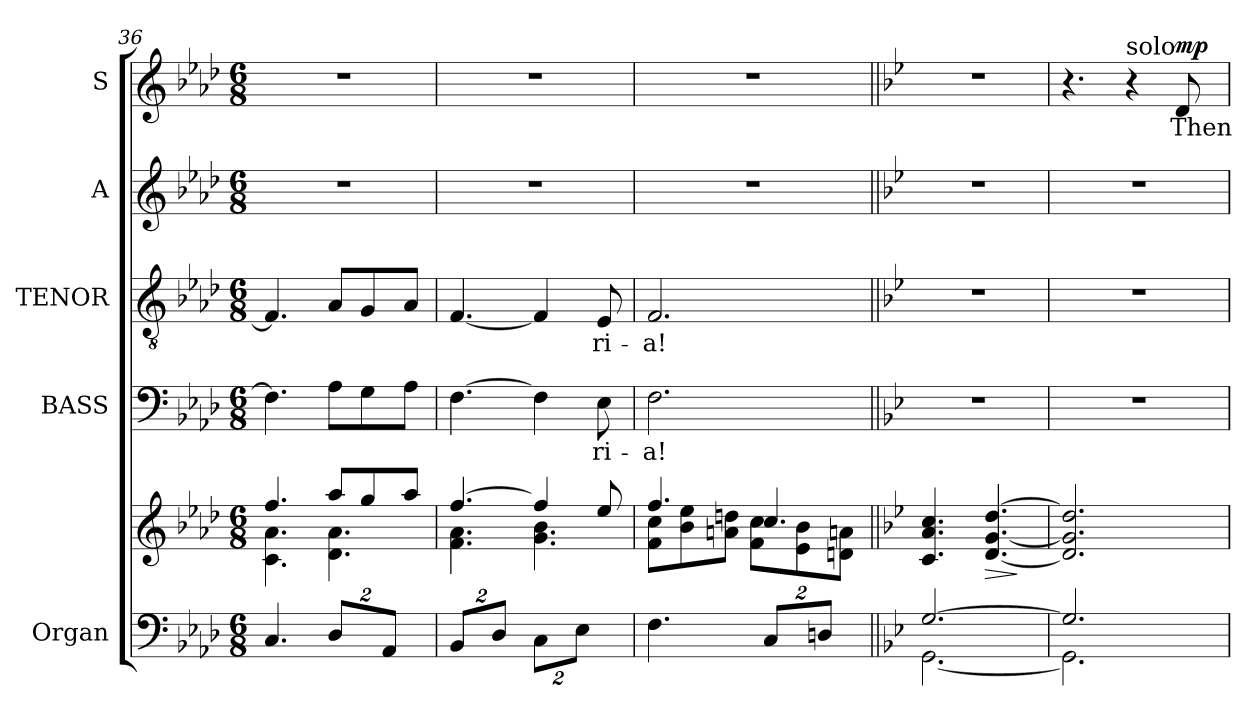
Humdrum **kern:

**kern	**kern	**dynam	**kern	**text	**kern	**text	**kern	**kern	**text	**dynam
*part5	*part5	*part5	*part4	*part4	*part3	*part3	*part2	*part1	*part1	*part1
*staff6	*staff5	*staff5/6	*staff4	*staff4	*staff3	*staff3	*staff2	*staff1	*staff1	*staff1
*I"Organ	*	*	*I"BASS	*	*I"TENOR	*	*I"A	*I"S	*	*
*I'Org.	*	*	*I'B.	*	*I'T.	*	*I'A.	*I'S.	*	*
*clefF4	*clefG2	*	*clefF4	*	*clefGv2	*	*clefG2	*clefG2	*	*
*	*	*	*	*	*ITrd7c12	*	*	*	*	*
*k[b-e-a-d-]	*k[b-e-a-d-]	*	*k[b-e-a-d-]	*	*k[b-e-a-d-]	*	*k[b-e-a-d-]	*k[b-e-a-d-]	*	*
*A-:	*A-:	*	*A-:	*	*A-:	*	*A-:	*A-:	*	*
*M6/8	*M6/8	*	*M6/8	*	*M6/8	*	*M6/8	*M6/8	*	*
=36	=36	=36	=36	=36	=36	=36	=36	=36	=36	=36
*	*^	*	*	*	*	*	*	*	*	*
!	!	!	!	!	!	!	!	!LO:N:vis=1	!LO:N:vis=1	!	!
4.Ci/	4.ffi/	4.ci\ 4.a-i	.	4.Fi\]	.	4.FFi/]	.	2.r	2.r	.	.
*Xbrackettup	*	*	*	*	*	*	*	*	*	*	*
16%3D-i/L	8aa-i/L	4.d-i\ 4.a-i	.	8A-i\L	.	8AA-i/L	.	.	.	.	.
.	8ggi/	.	.	8Gi\	.	8GGi/	.	.	.	.	.
16%3AA-i/J	.	.	.	.	.	.	.	.	.	.	.
.	8aa-i/J	.	.	8A-i\J	.	8AA-i/J	.	.	.	.	.
=37	=37	=37	=37	=37	=37	=37	=37	=37	=37	=37	=37
!	!	!	!	!	!	!	!	!LO:N:vis=1	!LO:N:vis=1	!	!
16%3BB-i/L	[4.ffi/	4.fi\ 4.a-i	.	[4.Fi\	.	[4.FFi/	.	2.r	2.r	.	.
16%3D-i/J	.	.	.	.	.	.	.	.	.	.	.
16%3Ci\L	4ffi/]	4.gi\ 4.b-i	.	4Fi\]	.	4FFi/]	.	.	.	.	.
16%3E-i\J	.	.	.	.	.	.	.	.	.	.	.
!	!	!	!	!	!LO:LY:b:color=#000000	!	!	!	!	!	!
!	!	!	!	!	!	!	!LO:LY:b:color=#000000	!	!	!	!
.	8ee-i/	.	.	8E-i\	-ri-	8EE-i/	-ri-	.	.	.	.
=38	=38	=38	=38	=38	=38	=38	=38	=38	=38	=38	=38
!	!	!	!	!	!LO:LY:b:color=#000000	!	!	!	!	!	!
!	!	!	!	!	!	!	!LO:LY:b:color=#000000	!LO:N:vis=1	!LO:N:vis=1	!	!
4.Fi\	4.ffi/	8fi\ 8cciL	.	2.Fi\	-a!	2.FFi/	-a!	2.r	2.r	.	.
.	.	8b-i\ 8ee-i	.	.	.	.	.	.	.	.	.
.	.	8ani\ 8ddniJ	.	.	.	.	.	.	.	.	.
16%3Ci/L	4.cci/	8fi\ 8cciL	.	.	.	.	.	.	.	.	.
.	.	8e-i\ 8b-i	.	.	.	.	.	.	.	.	.
16%3Dni/J	.	.	.	.	.	.	.	.	.	.	.
.	.	8dni\ 8aniJ	.	.	.	.	.	.	.	.	.
*	*v	*v	*	*	*	*	*	*	*	*	*
!!LO:PB:g=z
=39||	=39||	=39||	=39||	=39||	=39||	=39||	=39||	=39||	=39||	=39||
*k[b-e-]	*k[b-e-]	*	*k[b-e-]	*	*k[b-e-]	*	*k[b-e-]	*k[b-e-]	*	*
*B-:	*B-:	*	*B-:	*	*B-:	*	*B-:	*B-:	*	*
*^	*^	*	*	*	*	*	*	*	*	*
!	!	!	!	!	!LO:N:vis=1	!	!LO:N:vis=1	!	!LO:N:vis=1	!LO:N:vis=1	!	!
*	*	*v	*v	*	*	*	*	*	*	*	*	*
[2.Gi/	[2.GGi\	4.ci/ 4.ai 4.cci	.	2.r	.	2.r	.	2.r	2.r	.	.
!	!	!	!LO:HP:b	!	!	!	!	!	!	!	!
.	.	[4.di/ [4.gi [4.ddi	>	.	.	.	.	.	.	.	.
*v	*v	*	*	*	*	*	*	*	*	*	*
.	.	]	.	.	.	.	.	.	.	.
=40	=40	=40	=40	=40	=40	=40	=40	=40	=40	=40
*^	*	*	*	*	*	*	*	*	*	*
!	!	!	!	!LO:N:vis=1	!	!LO:N:vis=1	!	!LO:N:vis=1	!	!	!
2.Gi/]	2.GGi\]	2.di/] 2.gi] 2.ddi]	.	2.r	.	2.r	.	2.r	4.r	.	.
!	!	!	!	!	!	!	!	!	!LO:TX:a:t=solo	!	!
.	.	.	.	.	.	.	.	.	4r	.	.
!	!	!	!	!	!	!	!	!	!	!LO:LY:b:color=#000000	!
.	.	.	.	.	.	.	.	.	8di/	Then	mp
*v	*v	*	*	*	*	*	*	*	*	*	*
=	=	=	=	=	=	=	=	=	=	=
*-	*-	*-	*-	*-	*-	*-	*-	*-	*-	*-
